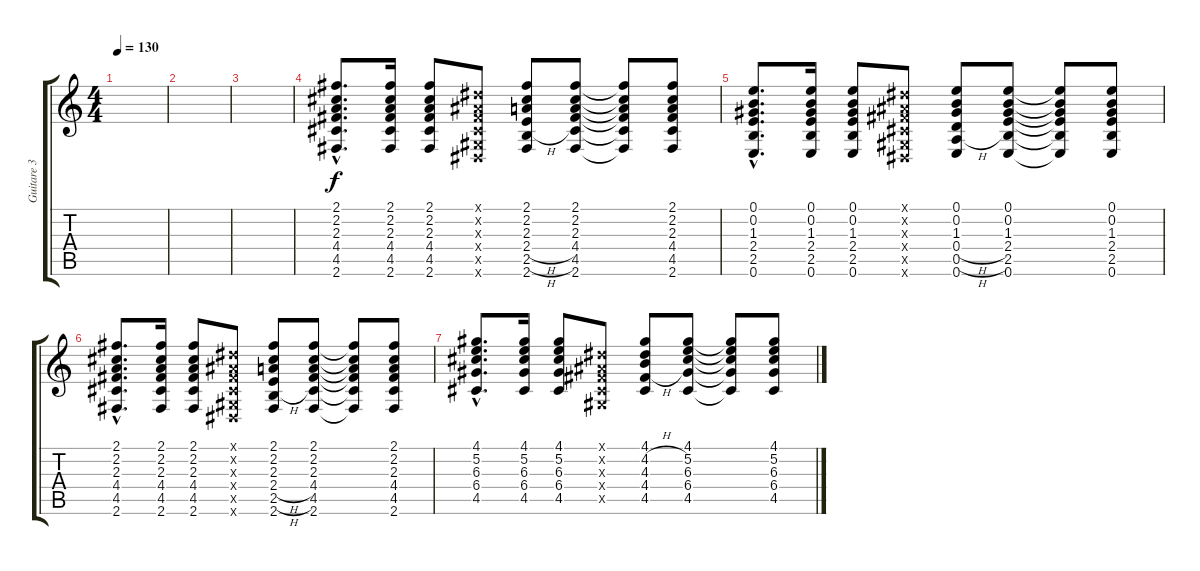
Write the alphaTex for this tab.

\track ("Guitare 3" "Guitare 3") {instrument electricguitarclean}
\staff {score tabs}
\tuning (E4 B3 G3 D3 A2 E2) {hide}
\ts (4 4)
\tempo 130
\clef g2
\ks c
|
|
|
(2.1{hac} 2.2{hac} 2.3{hac} 4.4{hac} 4.5{hac} 2.6{hac}).8{d} (2.1 2.2 2.3 4.4 4.5 2.6).16 (2.1 2.2 2.3 4.4 4.5 2.6).8 (-1.1{x} -1.2{x} -1.3{x} -1.4{x} -1.5{x} -1.6{x}).8 (2.1 2.2 2.3 2.4{h} 2.5{h} 2.6).8 (2.1 2.2 2.3 4.4 4.5 2.6).8 (2.1{t} 2.2{t} 2.3{t} 4.4{t} 4.5{t} 2.6{t}).8 (2.1 2.2 2.3 4.4 4.5 2.6).8 |
(0.1{hac} 0.2{hac} 1.3{hac} 2.4{hac} 2.5{hac} 0.6{hac}).8{d} (0.1 0.2 1.3 2.4 2.5 0.6).16 (0.1 0.2 1.3 2.4 2.5 0.6).8 (-1.1{x} -1.2{x} -1.3{x} -1.4{x} -1.5{x} -1.6{x}).8 (0.1 0.2 1.3 0.4{h} 0.5{h} 0.6).8 (0.1 0.2 1.3 2.4 2.5 0.6).8 (0.1{t} 0.2{t} 1.3{t} 2.4{t} 2.5{t} 0.6{t}).8 (0.1 0.2 1.3 2.4 2.5 0.6).8 |
(2.1{hac} 2.2{hac} 2.3{hac} 4.4{hac} 4.5{hac} 2.6{hac}).8{d} (2.1 2.2 2.3 4.4 4.5 2.6).16 (2.1 2.2 2.3 4.4 4.5 2.6).8 (-1.1{x} -1.2{x} -1.3{x} -1.4{x} -1.5{x} -1.6{x}).8 (2.1 2.2 2.3 2.4{h} 2.5{h} 2.6).8 (2.1 2.2 2.3 4.4 4.5 2.6).8 (2.1{t} 2.2{t} 2.3{t} 4.4{t} 4.5{t} 2.6{t}).8 (2.1 2.2 2.3 4.4 4.5 2.6).8 |
(4.1{hac} 5.2{hac} 6.3{hac} 6.4{hac} 4.5{hac}).8{d} (4.1 5.2 6.3 6.4 4.5).16 (4.1 5.2 6.3 6.4 4.5).8 (-1.1{x} -1.2{x} -1.3{x} -1.4{x} -1.5{x}).8 (4.1 4.2{h} 4.3{h} 4.4{h} 4.5).8 (4.1 5.2 6.3 6.4 4.5).8 (4.1{t} 5.2{t} 6.3{t} 6.4{t} 4.5{t}).8 (4.1 5.2 6.3 6.4 4.5).8
